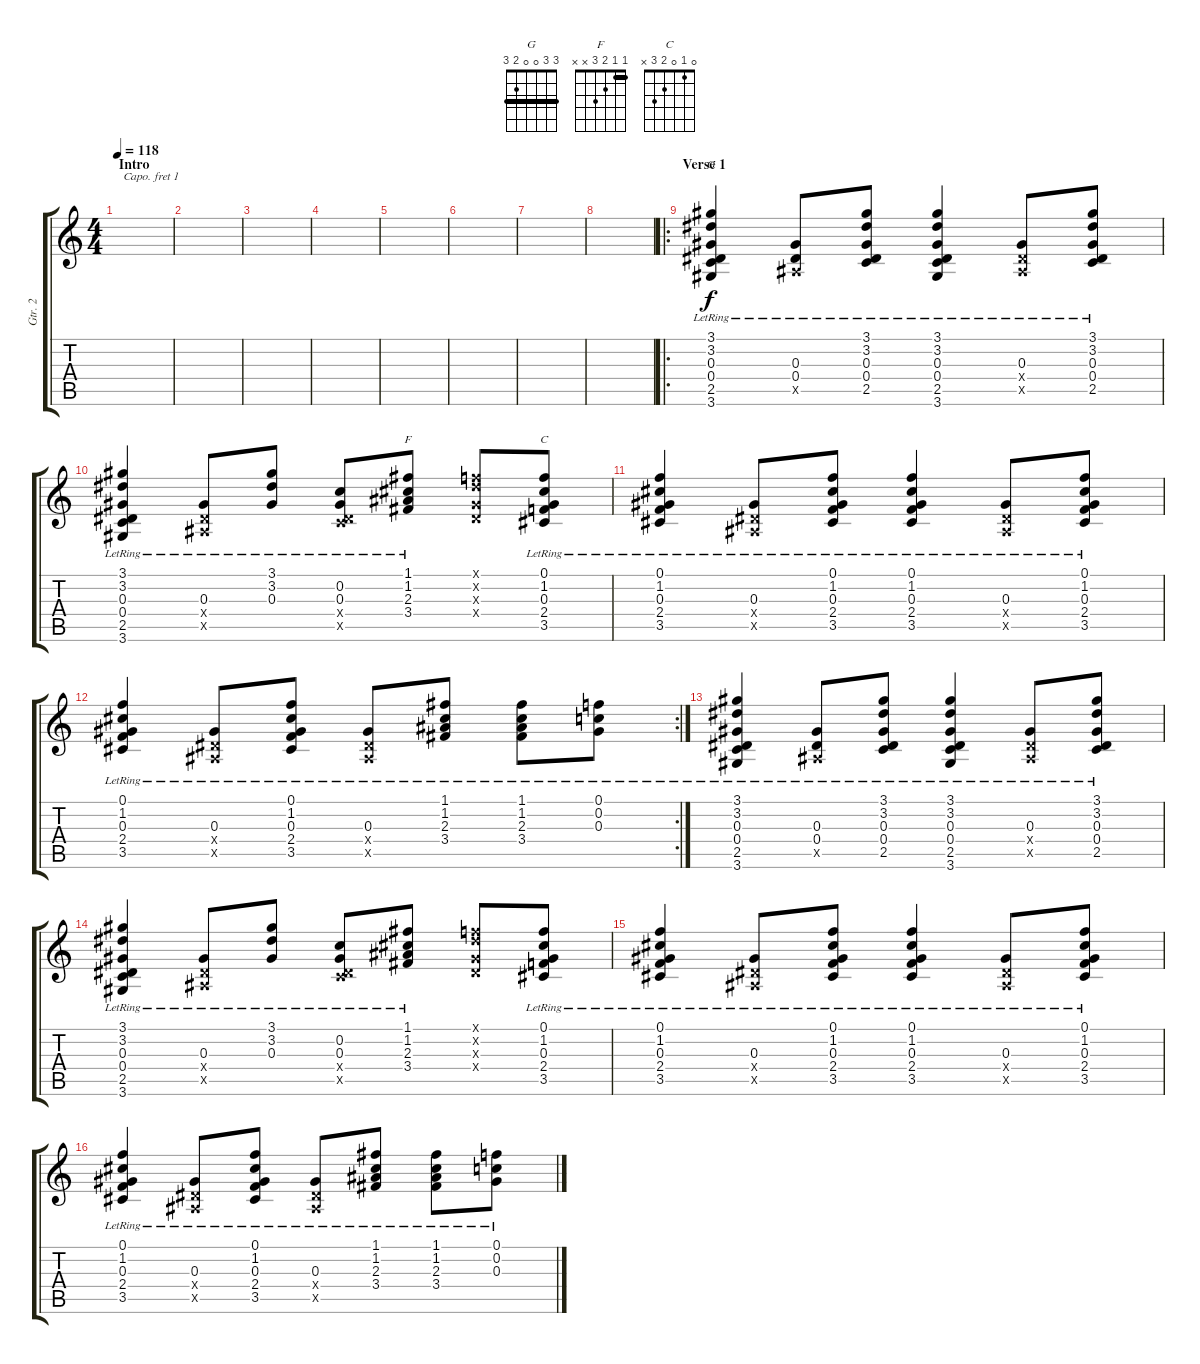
\track ("Gtr. 2" "Gtr. 2") {instrument acousticguitarsteel}
\staff {score tabs}
\capo 1
\tuning (E4 B3 G3 D3 A2 E2) {hide}
\chord ("G" 3 3 0 0 2 3) {barre 3}
\chord ("F" 1 1 2 3 x x) {barre 1}
\chord ("C" 0 1 0 2 3 x)
\ts (4 4)
\section ("" "Intro")
\tempo 118
\clef g2
\ks c
|
|
|
|
|
|
|
|
\ro
\section ("" "Verse 1")
(3.1{lr} 3.2{lr} 0.3{lr} 0.4{lr} 2.5{lr} 3.6{lr}).4{ch "G"} (0.3{lr} 0.4{lr} 0.5{x}).8 (3.1{lr} 3.2{lr} 0.3{lr} 0.4{lr} 2.5{lr}).8 (3.1{lr} 3.2{lr} 0.3{lr} 0.4{lr} 2.5{lr} 3.6{lr}).4 (0.3{lr} 0.4{x} 0.5{x}).8 (3.1{lr} 3.2{lr} 0.3{lr} 0.4{lr} 2.5{lr}).8 |
(3.1{lr} 3.2{lr} 0.3{lr} 0.4{lr} 2.5{lr} 3.6{lr}).4 (0.3{lr} 0.4{x} 0.5{x}).8 (3.1{lr} 3.2{lr} 0.3{lr}).8 (0.2 0.3{lr} 0.4{x} 2.5{x}).8 (1.1{lr} 1.2{lr} 2.3{lr} 3.4{lr}).8{ch "F"} (0.1{x} 3.2{x} 0.3{x} 0.4{x}).8 (0.1 1.2{lr} 0.3{lr} 2.4{lr} 3.5{lr}).8{ch "C"} |
(0.1{lr} 1.2{lr} 0.3{lr} 2.4{lr} 3.5{lr}).4 (0.3{lr} 0.4{x} 0.5{x}).8 (0.1{lr} 1.2{lr} 0.3{lr} 2.4{lr} 3.5{lr}).8 (0.1{lr} 1.2{lr} 0.3{lr} 2.4{lr} 3.5{lr}).4 (0.3{lr} 0.4{x} 0.5{x}).8 (0.1{lr} 1.2{lr} 0.3{lr} 2.4{lr} 3.5{lr}).8 |
\rc 2
(0.1 1.2{lr} 0.3{lr} 2.4{lr} 3.5{lr}).4 (0.3{lr} 0.4{x} 0.5{x}).8 (0.1{lr} 1.2{lr} 0.3{lr} 2.4{lr} 3.5{lr}).8 (0.3{lr} 0.4{x} 0.5{x}).8 (1.1{lr} 1.2{lr} 2.3{lr} 3.4{lr}).8 (1.1{lr} 1.2{lr} 2.3{lr} 3.4{lr}).8 (0.1{lr} 0.2{lr} 0.3{lr}).8 |
(3.1{lr} 3.2{lr} 0.3{lr} 0.4{lr} 2.5{lr} 3.6{lr}).4 (0.3{lr} 0.4{lr} 0.5{x}).8 (3.1{lr} 3.2{lr} 0.3{lr} 0.4{lr} 2.5{lr}).8 (3.1{lr} 3.2{lr} 0.3{lr} 0.4{lr} 2.5{lr} 3.6{lr}).4 (0.3{lr} 0.4{x} 0.5{x}).8 (3.1{lr} 3.2{lr} 0.3{lr} 0.4{lr} 2.5{lr}).8 |
(3.1{lr} 3.2{lr} 0.3{lr} 0.4{lr} 2.5{lr} 3.6{lr}).4 (0.3{lr} 0.4{x} 0.5{x}).8 (3.1{lr} 3.2{lr} 0.3{lr}).8 (0.2 0.3{lr} 0.4{x} 2.5{x}).8 (1.1{lr} 1.2{lr} 2.3{lr} 3.4{lr}).8 (0.1{x} 3.2{x} 0.3{x} 0.4{x}).8 (0.1 1.2{lr} 0.3{lr} 2.4{lr} 3.5{lr}).8 |
(0.1{lr} 1.2{lr} 0.3{lr} 2.4{lr} 3.5{lr}).4 (0.3{lr} 0.4{x} 0.5{x}).8 (0.1{lr} 1.2{lr} 0.3{lr} 2.4{lr} 3.5{lr}).8 (0.1{lr} 1.2{lr} 0.3{lr} 2.4{lr} 3.5{lr}).4 (0.3{lr} 0.4{x} 0.5{x}).8 (0.1{lr} 1.2{lr} 0.3{lr} 2.4{lr} 3.5{lr}).8 |
(0.1 1.2{lr} 0.3{lr} 2.4{lr} 3.5{lr}).4 (0.3{lr} 0.4{x} 0.5{x}).8 (0.1{lr} 1.2{lr} 0.3{lr} 2.4{lr} 3.5{lr}).8 (0.3{lr} 0.4{x} 0.5{x}).8 (1.1{lr} 1.2{lr} 2.3{lr} 3.4{lr}).8 (1.1{lr} 1.2{lr} 2.3{lr} 3.4{lr}).8 (0.1{lr} 0.2{lr} 0.3{lr}).8
